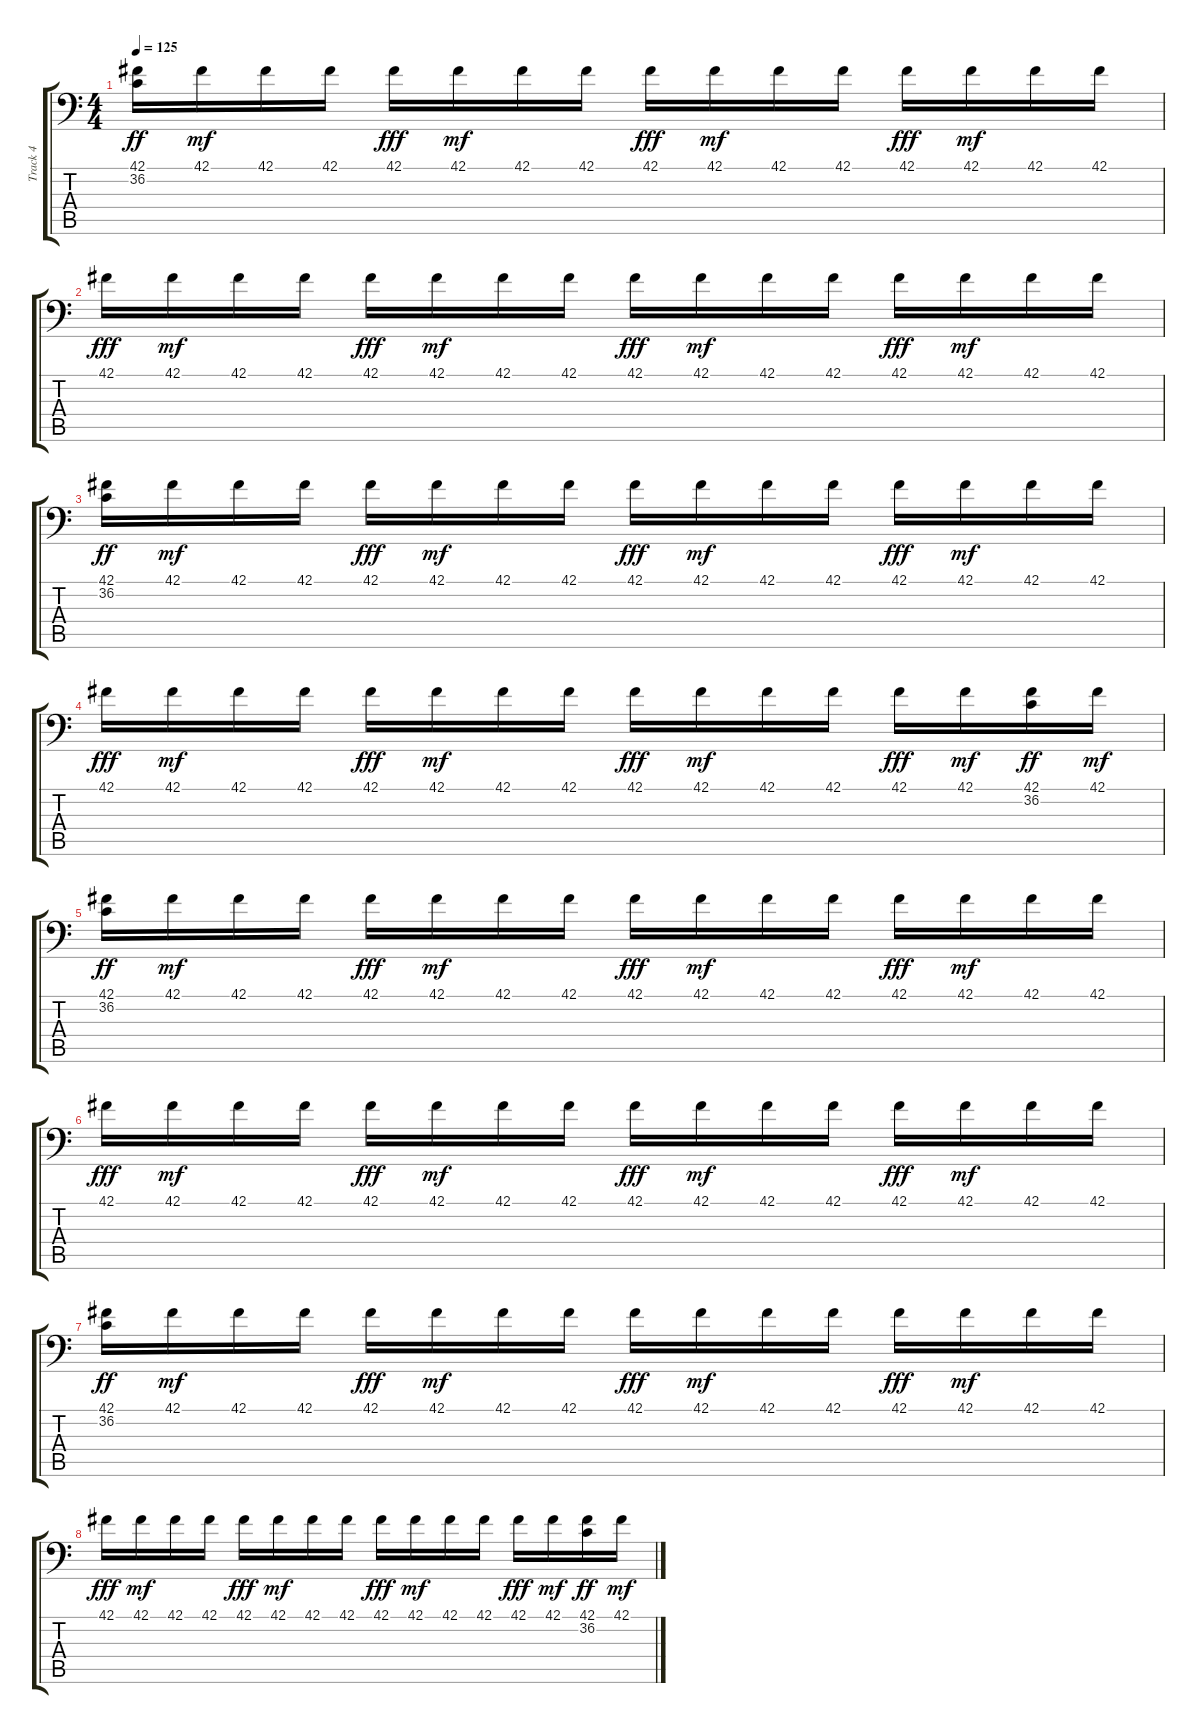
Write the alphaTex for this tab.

\track ("Track 4" "Track 4") {instrument acousticgrandpiano}
\staff {score tabs}
\tuning (C-1 C-1 C-1 C-1 C-1 C-1) {hide}
\ts (4 4)
\tempo 125
\clef f4
\ks c
(42.1 36.2).16{dy ff} 42.1.16{dy mf} 42.1.16 42.1.16 42.1.16{dy fff} 42.1.16{dy mf} 42.1.16 42.1.16 42.1.16{dy fff} 42.1.16{dy mf} 42.1.16 42.1.16 42.1.16{dy fff} 42.1.16{dy mf} 42.1.16 42.1.16 |
42.1.16{dy fff} 42.1.16{dy mf} 42.1.16 42.1.16 42.1.16{dy fff} 42.1.16{dy mf} 42.1.16 42.1.16 42.1.16{dy fff} 42.1.16{dy mf} 42.1.16 42.1.16 42.1.16{dy fff} 42.1.16{dy mf} 42.1.16 42.1.16 |
(42.1 36.2).16{dy ff} 42.1.16{dy mf} 42.1.16 42.1.16 42.1.16{dy fff} 42.1.16{dy mf} 42.1.16 42.1.16 42.1.16{dy fff} 42.1.16{dy mf} 42.1.16 42.1.16 42.1.16{dy fff} 42.1.16{dy mf} 42.1.16 42.1.16 |
42.1.16{dy fff} 42.1.16{dy mf} 42.1.16 42.1.16 42.1.16{dy fff} 42.1.16{dy mf} 42.1.16 42.1.16 42.1.16{dy fff} 42.1.16{dy mf} 42.1.16 42.1.16 42.1.16{dy fff} 42.1.16{dy mf} (42.1 36.2).16{dy ff} 42.1.16{dy mf} |
(42.1 36.2).16{dy ff} 42.1.16{dy mf} 42.1.16 42.1.16 42.1.16{dy fff} 42.1.16{dy mf} 42.1.16 42.1.16 42.1.16{dy fff} 42.1.16{dy mf} 42.1.16 42.1.16 42.1.16{dy fff} 42.1.16{dy mf} 42.1.16 42.1.16 |
42.1.16{dy fff} 42.1.16{dy mf} 42.1.16 42.1.16 42.1.16{dy fff} 42.1.16{dy mf} 42.1.16 42.1.16 42.1.16{dy fff} 42.1.16{dy mf} 42.1.16 42.1.16 42.1.16{dy fff} 42.1.16{dy mf} 42.1.16 42.1.16 |
(42.1 36.2).16{dy ff} 42.1.16{dy mf} 42.1.16 42.1.16 42.1.16{dy fff} 42.1.16{dy mf} 42.1.16 42.1.16 42.1.16{dy fff} 42.1.16{dy mf} 42.1.16 42.1.16 42.1.16{dy fff} 42.1.16{dy mf} 42.1.16 42.1.16 |
42.1.16{dy fff} 42.1.16{dy mf} 42.1.16 42.1.16 42.1.16{dy fff} 42.1.16{dy mf} 42.1.16 42.1.16 42.1.16{dy fff} 42.1.16{dy mf} 42.1.16 42.1.16 42.1.16{dy fff} 42.1.16{dy mf} (42.1 36.2).16{dy ff} 42.1.16{dy mf}
